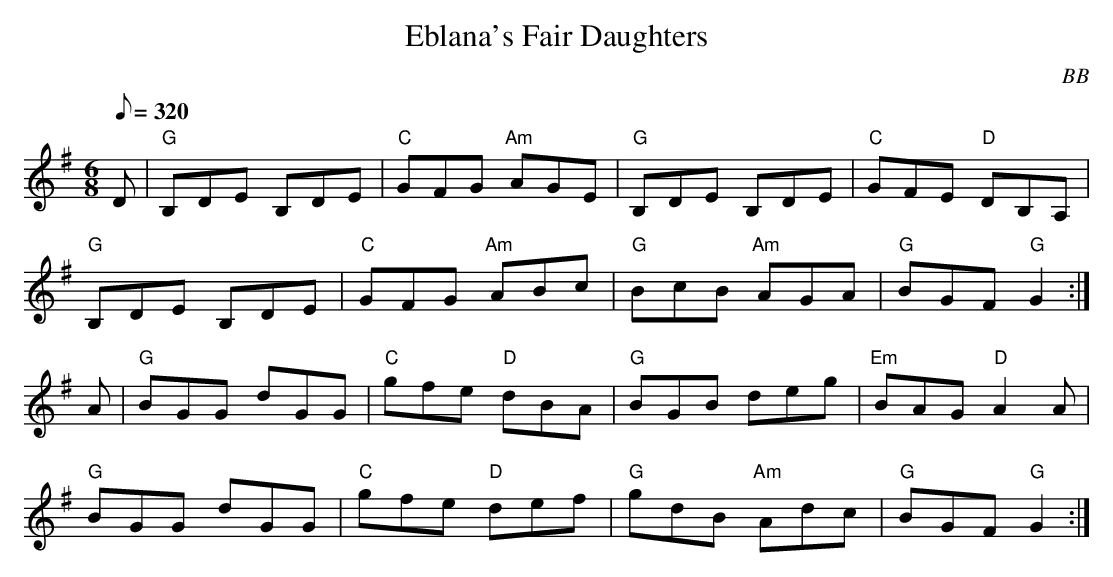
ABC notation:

X:1
T: Eblana's Fair Daughters
C: BB
Q: 1/8=320
M: 6/8
L: 1/8
K: G
D|"G"B,DE B,DE | "C"GFG "Am"AGE | "G"B,DE B,DE | "C"GFE "D"DB,A, |
"G"B,DE B,DE | "C"GFG "Am"ABc | "G"BcB "Am"AGA | "G"BGF "G"G2 :|
A|"G"BGG dGG | "C"gfe "D"dBA | "G"BGB deg | "Em"BAG "D"A2 A |
"G"BGG dGG | "C"gfe "D"def | "G"gdB "Am"Adc |"G"BGF "G"G2 :|
